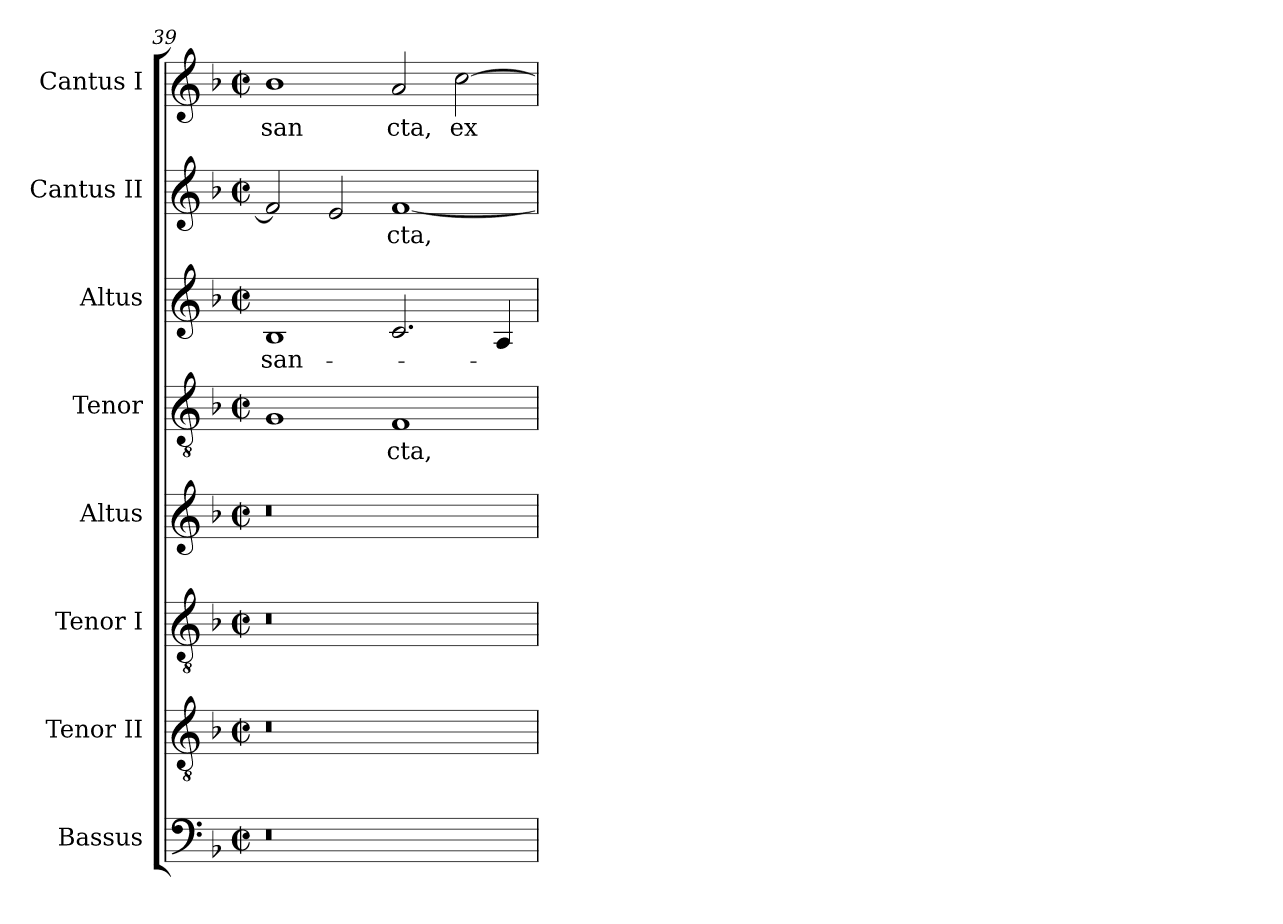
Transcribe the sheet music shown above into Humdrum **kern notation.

**kern	**kern	**kern	**kern	**kern	**text	**kern	**text	**kern	**text	**kern	**text
*part8	*part7	*part6	*part5	*part4	*part4	*part3	*part3	*part2	*part2	*part1	*part1
*staff8	*staff7	*staff6	*staff5	*staff4	*staff4	*staff3	*staff3	*staff2	*staff2	*staff1	*staff1
*I"Bassus	*I"Tenor II	*I"Tenor I	*I"Altus	*I"Tenor	*	*I"Altus	*	*I"Cantus II	*	*I"Cantus I	*
!!LO:PB:g=z
*clefF4	*clefGv2	*clefGv2	*clefG2	*clefGv2	*	*clefG2	*	*clefG2	*	*clefG2	*
*k[b-]	*k[b-]	*k[b-]	*k[b-]	*k[b-]	*	*k[b-]	*	*k[b-]	*	*k[b-]	*
*F:	*F:	*F:	*F:	*F:	*	*F:	*	*F:	*	*F:	*
*M2/2	*M2/2	*M2/2	*M2/2	*M2/2	*	*M2/2	*	*M2/2	*	*M2/2	*
*met(c|)	*met(c|)	*met(c|)	*met(c|)	*met(c|)	*	*met(c|)	*	*met(c|)	*	*met(c|)	*
=39	=39	=39	=39	=39	=39	=39	=39	=39	=39	=39	=39
!	!	!	!	!	!	!	!LO:LY:b	!	!	!	!LO:LY:b:cj
0r	0r	0r	0r	1G	.	1B-	san-	2f/]	.	1b-	san
.	.	.	.	.	.	.	.	2e/	.	.	.
!	!	!	!	!	!LO:LY:b:cj	!	!	!	!LO:LY:b:cj	!	!LO:LY:b:cj
.	.	.	.	1F	cta,	2.c/	.	[<1f	cta,	2a/	cta,
!	!	!	!	!	!	!	!	!	!	!	!LO:LY:b:cj
.	.	.	.	.	.	.	.	.	.	[>2cc\	ex
.	.	.	.	.	.	4A/	.	.	.	.	.
=	=	=	=	=	=	=	=	=	=	=	=
*-	*-	*-	*-	*-	*-	*-	*-	*-	*-	*-	*-
